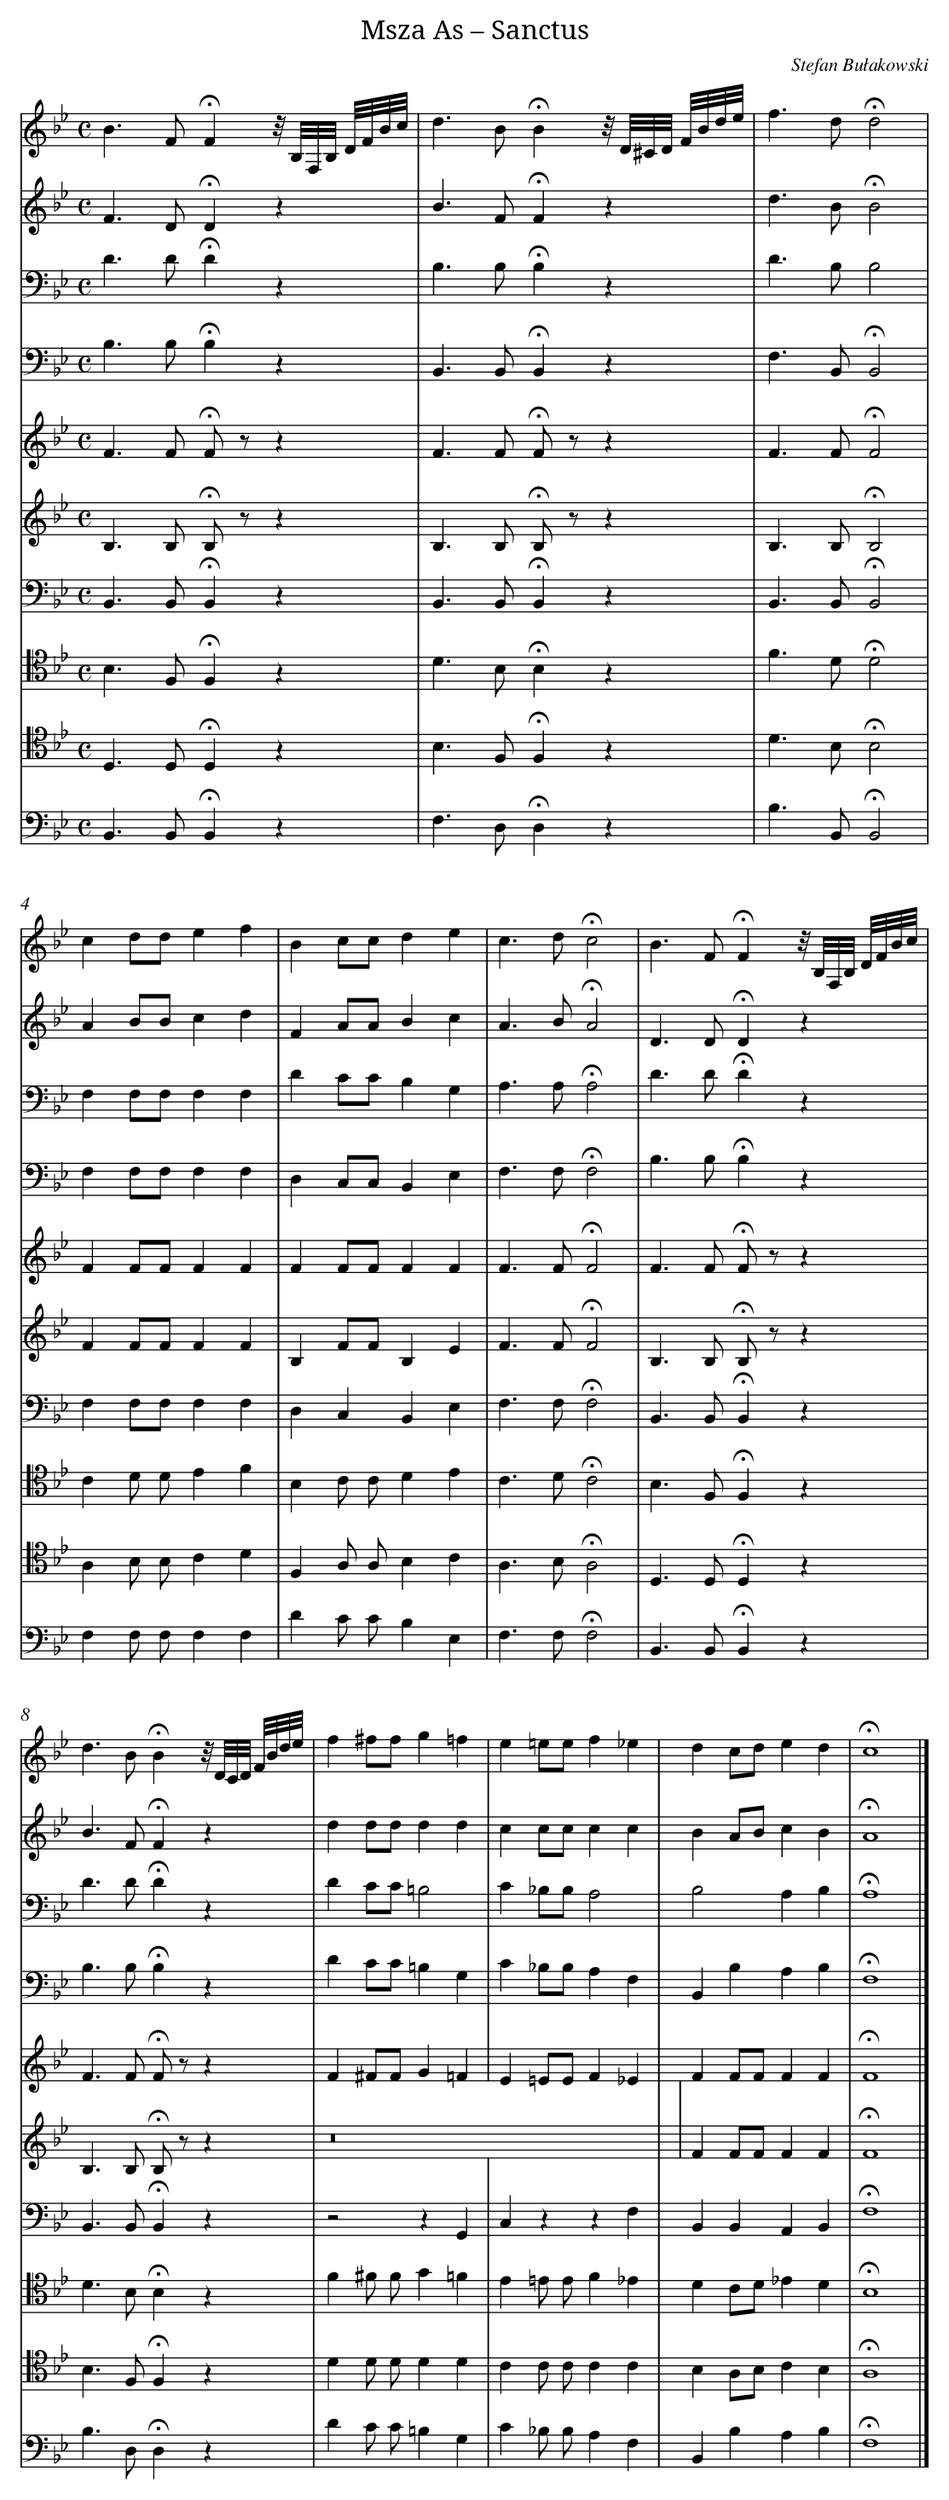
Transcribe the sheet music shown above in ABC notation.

X:1
T: Msza As – Sanctus
C: Stefan Bułakowski
L: 1/4
M: C
V: 1 clef=treble
V: 2 clef=treble
V: 3 clef=bass
V: 4 clef=bass
V: 5 clef=treble
V: 6 clef=treble
V: 7 clef=bass
V: 8 clef=tenor
V: 9 clef=tenor
V: 10 clef=bass
K: Bb
[V:1] B>F!fermata!Fz/8 B,/8F,/8B,/8 D/8F/8B/8c/8 |
[V:2] F>D!fermata!Dz |
[V:3] D>D!fermata!Dz |
[V:4] B,>B,!fermata!B,z |
[V:5] F>F !fermata!F/ z/z |
[V:6] B,>B, !fermata!B,/ z/z |
[V:7] B,,>B,,!fermata!B,,z |
[V:8] B,>F,!fermata!F,z |
[V:9] D,>D,!fermata!D,z |
[V:10] B,,>B,,!fermata!B,,z |
[V:1] d>B!fermata!Bz/8 D/8^C/8D/8 F/8B/8d/8e/8 |
[V:2] B>F!fermata!Fz |
[V:3] B,>B,!fermata!B,z |
[V:4] B,,>B,,!fermata!B,,z |
[V:5] F>F !fermata!F/ z/z |
[V:6] B,>B, !fermata!B,/ z/z |
[V:7] B,,>B,,!fermata!B,,z |
[V:8] D>B,!fermata!B,z |
[V:9] B,>F,!fermata!F,z |
[V:10] F,>D,!fermata!D,z |
[V:1] f>d!fermata!d2 |
[V:2] d>B!fermata!B2 |
[V:3] D>B,B,2 |
[V:4] F,>B,,!fermata!B,,2 |
[V:5] F>F!fermata!F2 |
[V:6] B,>B,!fermata!B,2 |
[V:7] B,,>B,,!fermata!B,,2 |
[V:8] F>D!fermata!D2 |
[V:9] D>B,!fermata!B,2 |
[V:10] B,>B,,!fermata!B,,2 |
[V:1] cd/d/ef |
[V:2] AB/B/cd |
[V:3] F,F,/F,/F,F, |
[V:4] F,F,/F,/F,F, |
[V:5] FF/F/FF |
[V:6] FF/F/FF |
[V:7] F,F,/F,/F,F, |
[V:8] CD/ D/EF |
[V:9] A,B,/ B,/CD |
[V:10] F,F,/ F,/F,F, |
[V:1] Bc/c/de |
[V:2] FA/A/Bc |
[V:3] DC/C/B,G, |
[V:4] D,C,/C,/B,,E, |
[V:5] FF/F/FF |
[V:6] B,F/F/B,E |
[V:7] D,C,B,,E, |
[V:8] B,C/ C/DE |
[V:9] F,A,/ A,/B,C |
[V:10] DC/ C/B,E, |
[V:1] c>d!fermata!c2 |
[V:2] A>B!fermata!A2 |
[V:3] A,>A,!fermata!A,2 |
[V:4] F,>F,!fermata!F,2 |
[V:5] F>F!fermata!F2 |
[V:6] F>F!fermata!F2 |
[V:7] F,>F,!fermata!F,2 |
[V:8] C>D!fermata!C2 |
[V:9] A,>B,!fermata!A,2 |
[V:10] F,>F,!fermata!F,2 |
[V:1] B>F!fermata!Fz/8 B,/8F,/8B,/8 D/8F/8B/8c/8 |
[V:2] D>D!fermata!Dz |
[V:3] D>D!fermata!Dz |
[V:4] B,>B,!fermata!B,z |
[V:5] F>F !fermata!F/ z/z |
[V:6] B,>B, !fermata!B,/ z/z |
[V:7] B,,>B,,!fermata!B,,z |
[V:8] B,>F,!fermata!F,z |
[V:9] D,>D,!fermata!D,z |
[V:10] B,,>B,,!fermata!B,,z |
[V:1] d>B!fermata!Bz/8 D/8C/8D/8 F/8B/8d/8e/8 |
[V:2] B>F!fermata!Fz |
[V:3] D>D!fermata!Dz |
[V:4] B,>B,!fermata!B,z |
[V:5] F>F !fermata!F/ z/z |
[V:6] B,>B, !fermata!B,/ z/z |
[V:7] B,,>B,,!fermata!B,,z |
[V:8] D>B,!fermata!B,z |
[V:9] B,>F,!fermata!F,z |
[V:10] B,>D,!fermata!D,z |
[V:1] f^f/f/g=f |
[V:2] dd/d/dd |
[V:3] DC/C/=B,2 |
[V:4] DC/C/=B,G, |
[V:5] F^F/F/G=F |
[V:6] z8 |
[V:7] z2zG,, |
[V:8] F^F/ F/G=F |
[V:9] DD/ D/DD |
[V:10] DC/ C/=B,G, |
[V:1] e=e/e/f_e |
[V:2] cc/c/cc |
[V:3] C_B,/B,/A,2 |
[V:4] C_B,/B,/A,F, |
[V:5] E=E/E/F_E |
[V:6]  |
[V:7] C,zzF, |
[V:8] E=E/ E/F_E |
[V:9] CC/ C/CC |
[V:10] C_B,/ B,/A,F, |
[V:1] dc/d/ed |
[V:2] BA/B/cB |
[V:3] B,2A,B, |
[V:4] B,,B,A,B, |
[V:5] FF/F/FF |
[V:6] FF/F/FF |
[V:7] B,,B,,A,,B,, |
[V:8] DC/D/_ED |
[V:9] B,A,/B,/CB, |
[V:10] B,,B,A,B, |
[V:1] !fermata!c4 |]
[V:2] !fermata!A4 |]
[V:3] !fermata!A,4 |]
[V:4] !fermata!F,4 |]
[V:5] !fermata!F4 |]
[V:6] !fermata!F4 |]
[V:7] !fermata!F,4 |]
[V:8] !fermata!B,4 |]
[V:9] !fermata!A,4 |]
[V:10] !fermata!F,4 |]
